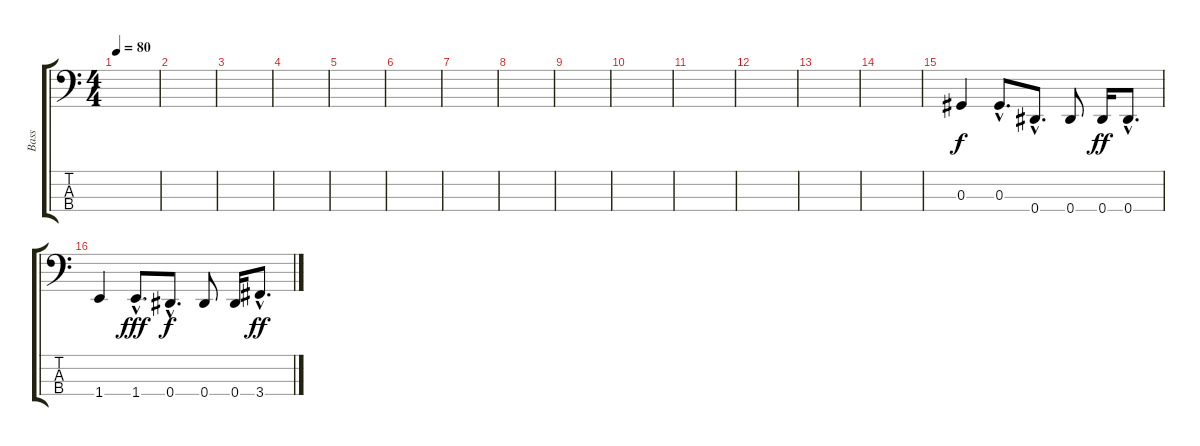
\track ("Bass" "Bass") {instrument electricbassfinger}
\staff {score tabs}
\tuning (Gb2 Db2 Ab1 Eb1) {hide}
\ts (4 4)
\tempo 80
\clef f4
\ks c
|
|
|
|
|
|
|
|
|
|
|
|
|
|
0.3.4 0.3{hac}.8{d} 0.4{hac}.8{d} 0.4.8 0.4.16{dy ff} 0.4{hac}.8{d} |
1.4.4 1.4{hac}.8{d dy fff} 0.4{hac}.8{d dy f} 0.4.8 0.4.16 3.4{hac}.8{d dy ff}
